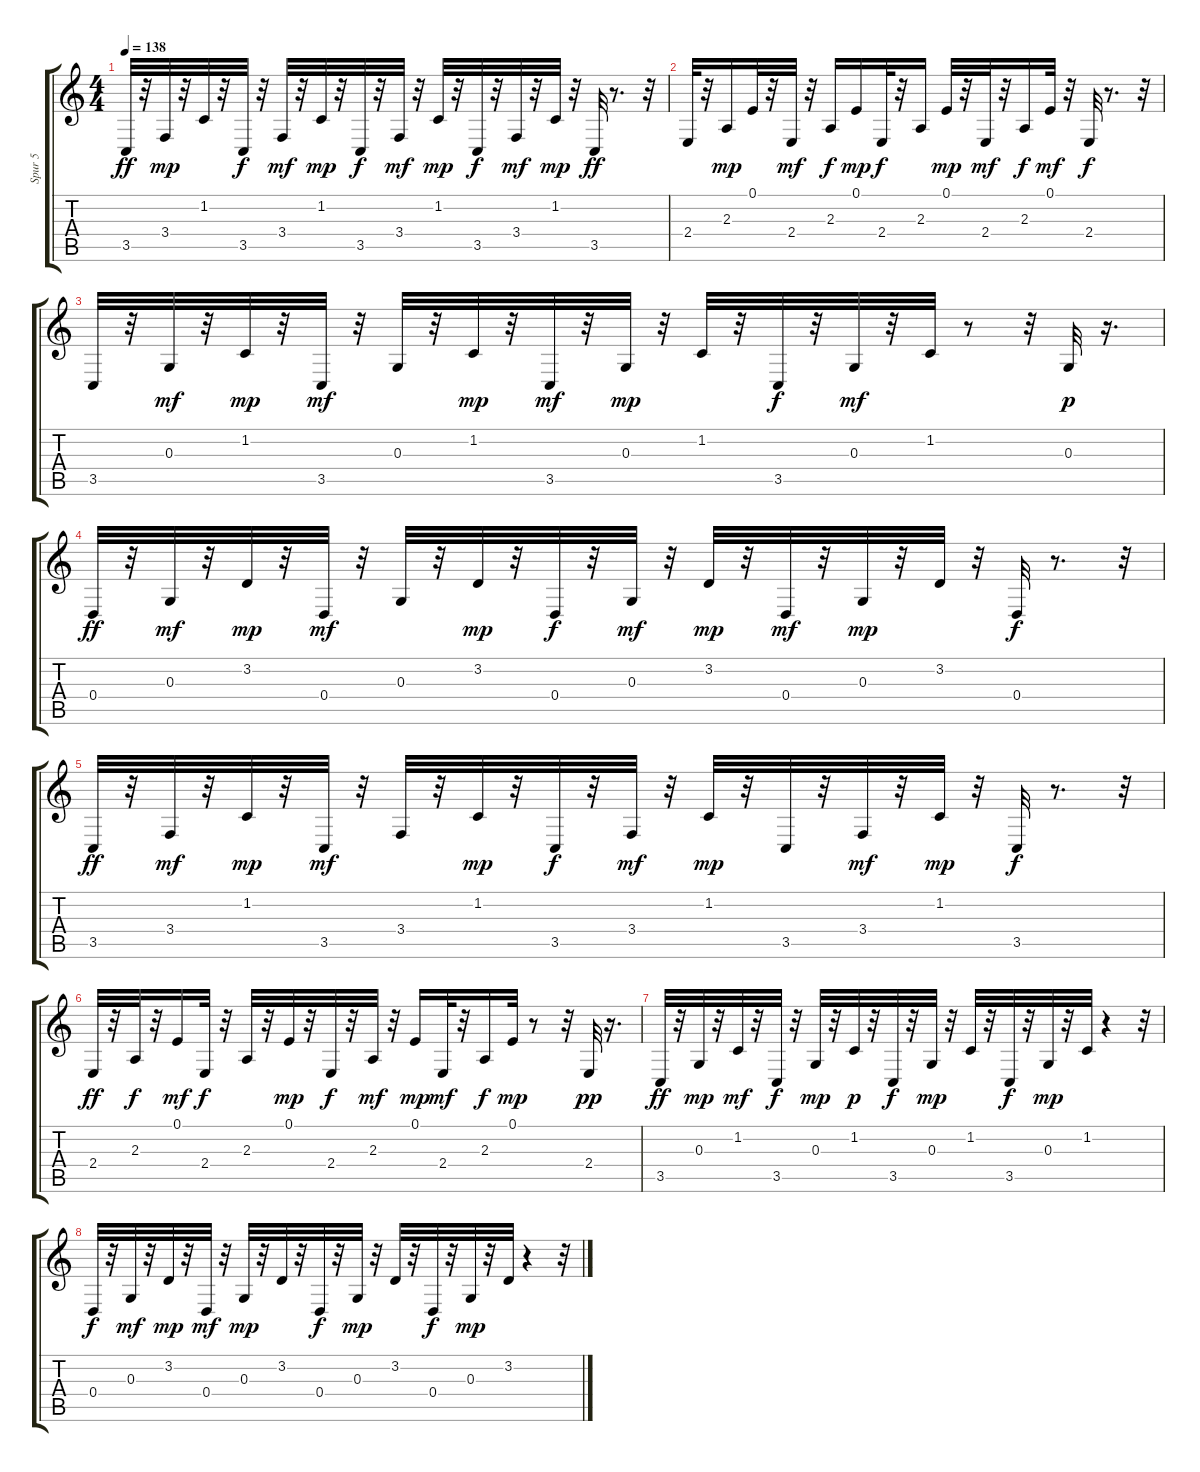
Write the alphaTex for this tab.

\track ("Spur 5" "Spur 5") {instrument shamisen}
\staff {score tabs}
\tuning (E4 B3 G3 D3 A2 E2) {hide}
\ts (4 4)
\tempo 138
\clef g2
\ks c
3.5.32{dy ff} r.32 3.4.32{dy mp} r.32 1.2.32 r.32 3.5.32{dy f} r.32 3.4.32{dy mf} r.32 1.2.32{dy mp} r.32 3.5.32{dy f} r.32 3.4.32{dy mf} r.32 1.2.32{dy mp} r.32 3.5.32{dy f} r.32 3.4.32{dy mf} r.32 1.2.32{dy mp} r.32 3.5.32{dy ff} r.8{d} r.32 |
2.4.32 r.32 2.3.16{dy mp} 0.1.32 r.32 2.4.32{dy mf} r.32 2.3.16{dy f} 0.1.16{dy mp} 2.4.32{dy f} r.32 2.3.16 0.1.32{dy mp} r.32 2.4.32{dy mf} r.32 2.3.16{dy f} 0.1.32{dy mf} r.32 2.4.32{dy f} r.8{d} r.32 |
3.5.32 r.32 0.3.32{dy mf} r.32 1.2.32{dy mp} r.32 3.5.32{dy mf} r.32 0.3.32 r.32 1.2.32{dy mp} r.32 3.5.32{dy mf} r.32 0.3.32{dy mp} r.32 1.2.32 r.32 3.5.32{dy f} r.32 0.3.32{dy mf} r.32 1.2.32 r.8 r.32 0.3.32{dy p} r.16{d} |
0.4.32{dy ff} r.32 0.3.32{dy mf} r.32 3.2.32{dy mp} r.32 0.4.32{dy mf} r.32 0.3.32 r.32 3.2.32{dy mp} r.32 0.4.32{dy f} r.32 0.3.32{dy mf} r.32 3.2.32{dy mp} r.32 0.4.32{dy mf} r.32 0.3.32{dy mp} r.32 3.2.32 r.32 0.4.32{dy f} r.8{d} r.32 |
3.5.32{dy ff} r.32 3.4.32{dy mf} r.32 1.2.32{dy mp} r.32 3.5.32{dy mf} r.32 3.4.32 r.32 1.2.32{dy mp} r.32 3.5.32{dy f} r.32 3.4.32{dy mf} r.32 1.2.32{dy mp} r.32 3.5.32 r.32 3.4.32{dy mf} r.32 1.2.32{dy mp} r.32 3.5.32{dy f} r.8{d} r.32 |
2.4.32{dy ff} r.32 2.3.32{dy f} r.32 0.1.16{dy mf} 2.4.32{dy f} r.32 2.3.32 r.32 0.1.32{dy mp} r.32 2.4.32{dy f} r.32 2.3.32{dy mf} r.32 0.1.16{dy mp} 2.4.32{dy mf} r.32 2.3.16{dy f} 0.1.32{dy mp} r.8 r.32 2.4.32{dy pp} r.16{d} |
3.5.32{dy ff} r.32 0.3.32{dy mp} r.32 1.2.32{dy mf} r.32 3.5.32{dy f} r.32 0.3.32{dy mp} r.32 1.2.32{dy p} r.32 3.5.32{dy f} r.32 0.3.32{dy mp} r.32 1.2.32 r.32 3.5.32{dy f} r.32 0.3.32{dy mp} r.32 1.2.32 r.4 r.32 |
0.4.32{dy f} r.32 0.3.32{dy mf} r.32 3.2.32{dy mp} r.32 0.4.32{dy mf} r.32 0.3.32{dy mp} r.32 3.2.32 r.32 0.4.32{dy f} r.32 0.3.32{dy mp} r.32 3.2.32 r.32 0.4.32{dy f} r.32 0.3.32{dy mp} r.32 3.2.32 r.4 r.32
